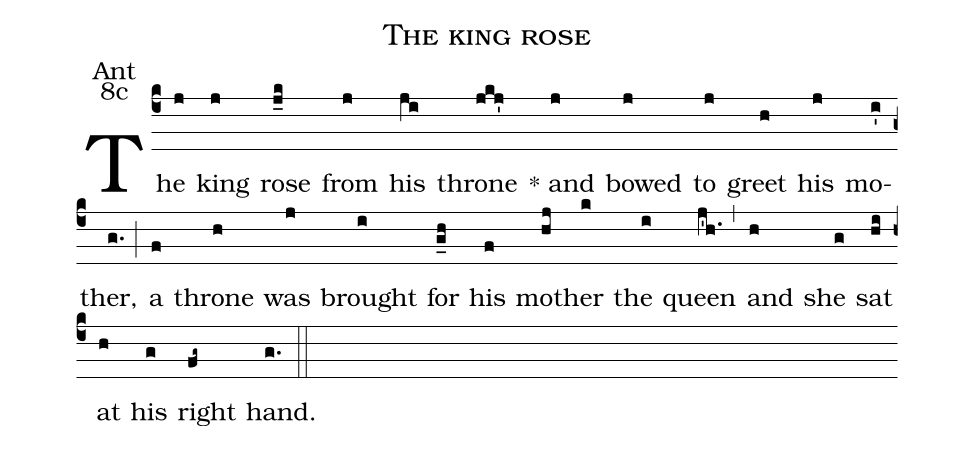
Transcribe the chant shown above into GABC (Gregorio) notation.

annotation:Ant;
annotation:8c;
name:The king rose;
mode:8;
%%
(c4) The(j) king(j) rose(j_k) from(j) his(ji) throne(jkj') * and(j) bowed(j) to(j) greet(h) his(j) mo(i')ther,(g.) (;)
a(f) throne(h) was(j) brought(i) for(g_h) his(f) mo(hj)ther(k) the(i) queen(j'h.) (,)
and(h) she(g) sat(hi) at(h) his(g) right(fg~) hand.(g.) (::)
